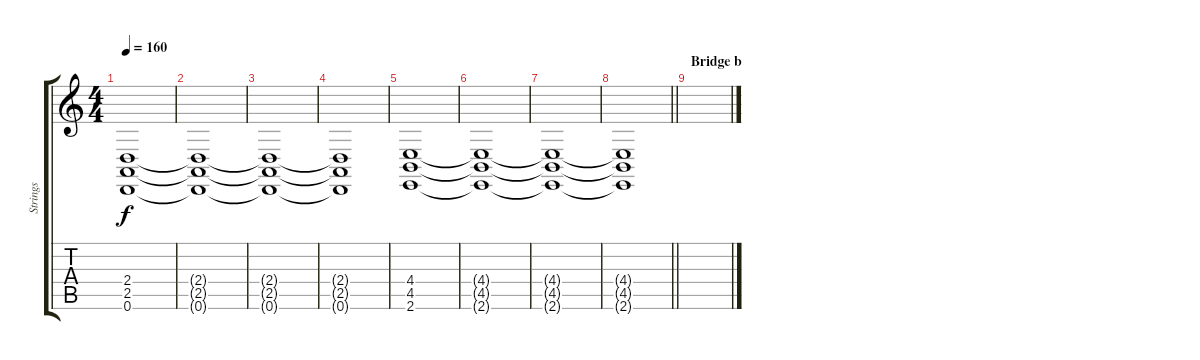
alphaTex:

\track ("Strings" "Strings") {instrument stringensemble2}
\staff {score tabs}
\tuning (D4 A3 F3 C3 G2 D2) {hide}
\ts (4 4)
\tempo 160
\clef g2
\ks c
(2.4 2.5 0.6).1{dy f} |
(2.4{t} 2.5{t} 0.6{t}).1 |
(2.4{t} 2.5{t} 0.6{t}).1 |
(2.4{t} 2.5{t} 0.6{t}).1 |
(4.4 4.5 2.6).1 |
(4.4{t} 4.5{t} 2.6{t}).1 |
(4.4{t} 4.5{t} 2.6{t}).1 |
\barLineRight lightlight
(4.4{t} 4.5{t} 2.6{t}).1 |
\section ("" "Bridge b")
